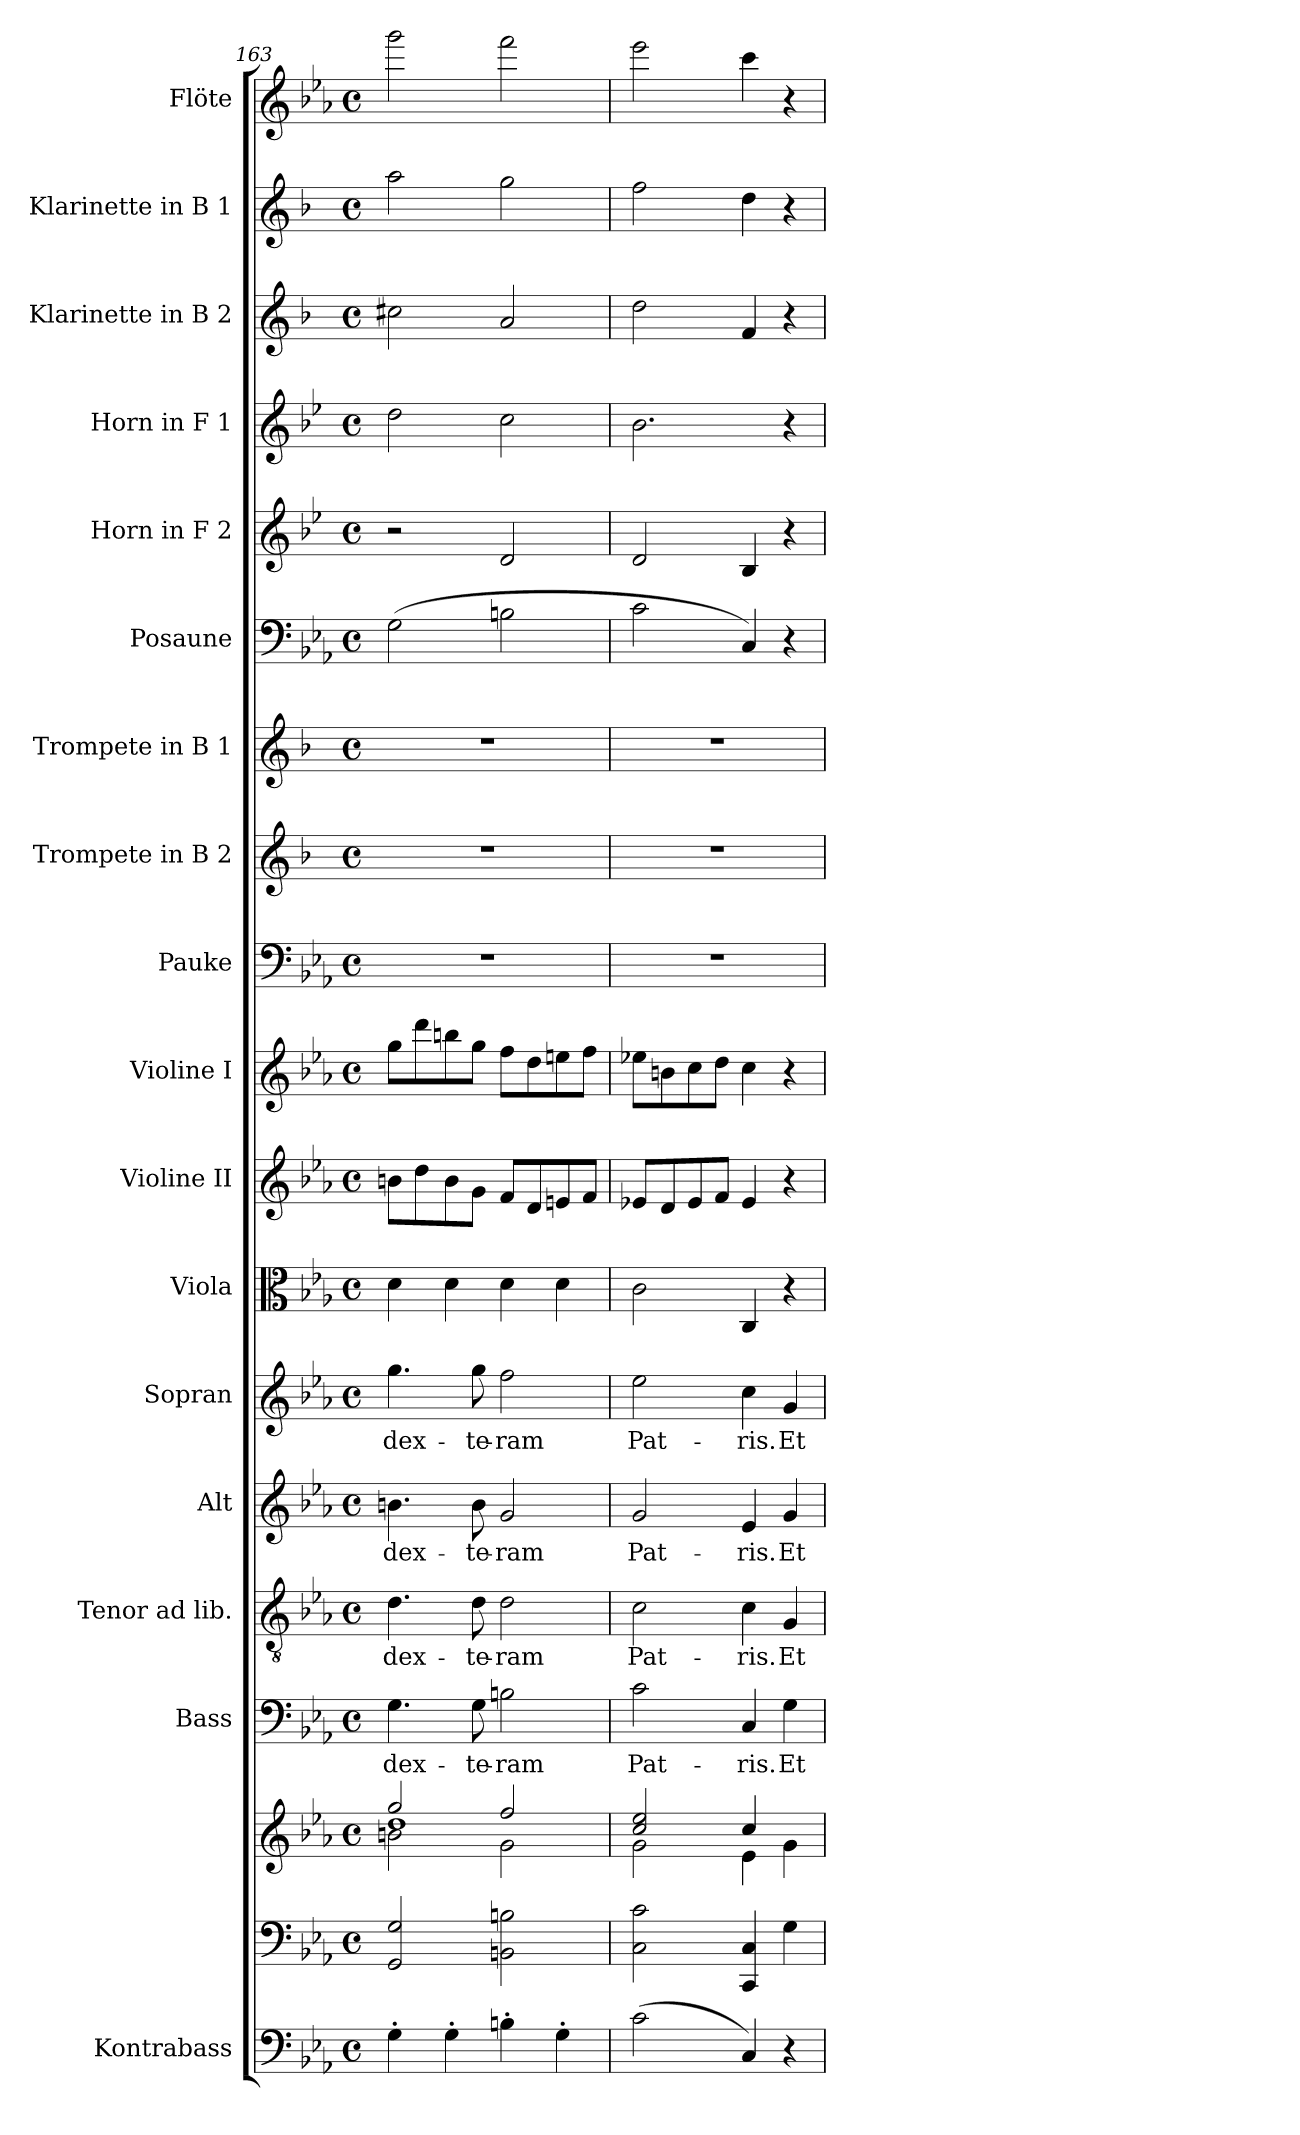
**kern	**kern	**kern	**kern	**text	**kern	**text	**kern	**text	**kern	**text	**kern	**kern	**kern	**kern	**kern	**kern	**kern	**kern	**kern	**kern	**kern	**kern
*part18	*part17	*part17	*part16	*part16	*part15	*part15	*part14	*part14	*part13	*part13	*part12	*part11	*part10	*part9	*part8	*part7	*part6	*part5	*part4	*part3	*part2	*part1
*staff19	*staff18	*staff17	*staff16	*staff16	*staff15	*staff15	*staff14	*staff14	*staff13	*staff13	*staff12	*staff11	*staff10	*staff9	*staff8	*staff7	*staff6	*staff5	*staff4	*staff3	*staff2	*staff1
*I"Kontrabass	*	*	*I"Bass	*	*I"Tenor ad lib.	*	*I"Alt	*	*I"Sopran	*	*I"Viola	*I"Violine II	*I"Violine I	*I"Pauke	*I"Trompete in B 2	*I"Trompete in B 1	*I"Posaune	*I"Horn in F 2	*I"Horn in F 1	*I"Klarinette in B 2	*I"Klarinette in B 1	*I"Flöte
*I'Kb.	*	*	*I'B	*	*I'T	*	*I'A	*	*I'S	*	*I'Vla.	*I'Vl. II	*I'Vl. I	*I'Pk.	*	*	*I'Pos.	*I'Hrn. 2	*I'Hrn. 1	*	*	*I'Fl.
*clefF4	*clefF4	*clefG2	*clefF4	*	*clefGv2	*	*clefG2	*	*clefG2	*	*clefC3	*clefG2	*clefG2	*clefF4	*clefG2	*clefG2	*clefF4	*clefG2	*clefG2	*clefG2	*clefG2	*clefG2
*ITrd7c12	*	*	*	*	*	*	*	*	*	*	*	*	*	*	*ITrd1c2	*ITrd1c2	*	*ITrd4c7	*ITrd4c7	*ITrd1c2	*ITrd1c2	*
*k[b-e-a-]	*k[b-e-a-]	*k[b-e-a-]	*k[b-e-a-]	*	*k[b-e-a-]	*	*k[b-e-a-]	*	*k[b-e-a-]	*	*k[b-e-a-]	*k[b-e-a-]	*k[b-e-a-]	*k[b-e-a-]	*k[b-e-a-]	*k[b-e-a-]	*k[b-e-a-]	*k[b-e-a-]	*k[b-e-a-]	*k[b-e-a-]	*k[b-e-a-]	*k[b-e-a-]
*E-:	*E-:	*E-:	*E-:	*	*E-:	*	*E-:	*	*E-:	*	*E-:	*E-:	*E-:	*E-:	*E-:	*E-:	*E-:	*E-:	*E-:	*E-:	*E-:	*E-:
*M4/4	*M4/4	*M4/4	*M4/4	*	*M4/4	*	*M4/4	*	*M4/4	*	*M4/4	*M4/4	*M4/4	*M4/4	*M4/4	*M4/4	*M4/4	*M4/4	*M4/4	*M4/4	*M4/4	*M4/4
*met(c)	*met(c)	*met(c)	*met(c)	*	*met(c)	*	*met(c)	*	*met(c)	*	*met(c)	*met(c)	*met(c)	*met(c)	*met(c)	*met(c)	*met(c)	*met(c)	*met(c)	*met(c)	*met(c)	*met(c)
=163	=163	=163	=163	=163	=163	=163	=163	=163	=163	=163	=163	=163	=163	=163	=163	=163	=163	=163	=163	=163	=163	=163
*	*	*^	*	*	*	*	*	*	*	*	*	*	*	*	*	*	*	*	*	*	*	*
*	*	*	*^	*	*	*	*	*	*	*	*	*	*	*	*	*	*	*	*	*	*	*	*
!	!	!	!	!	!	!LO:LY:b	!	!LO:LY:b	!	!LO:LY:b	!	!LO:LY:b	!	!	!	!	!	!	!	!	!	!	!	!
4GG'>\	2GG/ 2G/	2gg/	2bn\	1dd	4.G\	dex-	4.d\	dex-	4.bn\	dex-	4.gg\	dex-	4d\	8bn\L	8gg\L	1r	1r	1r	(>2G\	2r	2g\	2bn\	2gg\	2ggg\
.	.	.	.	.	.	.	.	.	.	.	.	.	.	8dd\	8ddd\	.	.	.	.	.	.	.	.	.
4GG'>\	.	.	.	.	.	.	.	.	.	.	.	.	4d\	8b\	8bbn\	.	.	.	.	.	.	.	.	.
!	!	!	!	!	!	!LO:LY:b	!	!LO:LY:b	!	!LO:LY:b	!	!LO:LY:b	!	!	!	!	!	!	!	!	!	!	!	!
.	.	.	.	.	8G\	-te-	8d\	-te-	8b\	-te-	8gg\	-te-	.	8g\J	8gg\J	.	.	.	.	.	.	.	.	.
!	!	!	!	!	!	!LO:LY:b	!	!LO:LY:b	!	!LO:LY:b	!	!LO:LY:b	!	!	!	!	!	!	!	!	!	!	!	!
4BBn'>\	2BBn\ 2Bn\	2ff/	2g\	.	2Bn\	-ram	2d\	-ram	2g/	-ram	2ff\	-ram	4d\	8f/L	8ff\L	.	.	.	2Bn\	2G/	2f\	2g/	2ff\	2fff\
.	.	.	.	.	.	.	.	.	.	.	.	.	.	8d/	8dd\	.	.	.	.	.	.	.	.	.
4GG'>\	.	.	.	.	.	.	.	.	.	.	.	.	4d\	8en/	8een\	.	.	.	.	.	.	.	.	.
.	.	.	.	.	.	.	.	.	.	.	.	.	.	8f/J	8ff\J	.	.	.	.	.	.	.	.	.
*	*	*	*v	*v	*	*	*	*	*	*	*	*	*	*	*	*	*	*	*	*	*	*	*	*
=164	=164	=164	=164	=164	=164	=164	=164	=164	=164	=164	=164	=164	=164	=164	=164	=164	=164	=164	=164	=164	=164	=164	=164
!	!	!	!	!	!LO:LY:b	!	!LO:LY:b	!	!LO:LY:b	!	!LO:LY:b	!	!	!	!	!	!	!	!	!	!	!	!
(>2C\	2C\ 2c\	2cc/ 2ee-/	2g\	2c\	Pat-	2c\	Pat-	2g/	Pat-	2ee-\	Pat-	2c\	8e-X/L	8ee-X\L	1r	1r	1r	2c\	2G/	2.e-\	2cc\	2ee-\	2eee-\
.	.	.	.	.	.	.	.	.	.	.	.	.	8d/	8bn\	.	.	.	.	.	.	.	.	.
.	.	.	.	.	.	.	.	.	.	.	.	.	8e-/	8cc\	.	.	.	.	.	.	.	.	.
.	.	.	.	.	.	.	.	.	.	.	.	.	8f/J	8dd\J	.	.	.	.	.	.	.	.	.
!	!	!	!	!	!LO:LY:b	!	!LO:LY:b	!	!LO:LY:b	!	!LO:LY:b	!	!	!	!	!	!	!	!	!	!	!	!
4CC/)	4CC/ 4C/	4cc/	4e-\	4C/	-ris.	4c\	-ris.	4e-/	-ris.	4cc\	-ris.	4C/	4e-/	4cc\	.	.	.	4C/)	4E-/	.	4e-/	4cc\	4ccc\
!	!	!	!	!	!LO:LY:b	!	!LO:LY:b	!	!LO:LY:b	!	!LO:LY:b	!	!	!	!	!	!	!	!	!	!	!	!
4r	4G\	4ryy	4g\	4G\	Et	4G/	Et	4g/	Et	4g/	Et	4r	4r	4r	.	.	.	4r	4r	4r	4r	4r	4r
*	*	*v	*v	*	*	*	*	*	*	*	*	*	*	*	*	*	*	*	*	*	*	*	*
=	=	=	=	=	=	=	=	=	=	=	=	=	=	=	=	=	=	=	=	=	=	=
*-	*-	*-	*-	*-	*-	*-	*-	*-	*-	*-	*-	*-	*-	*-	*-	*-	*-	*-	*-	*-	*-	*-
